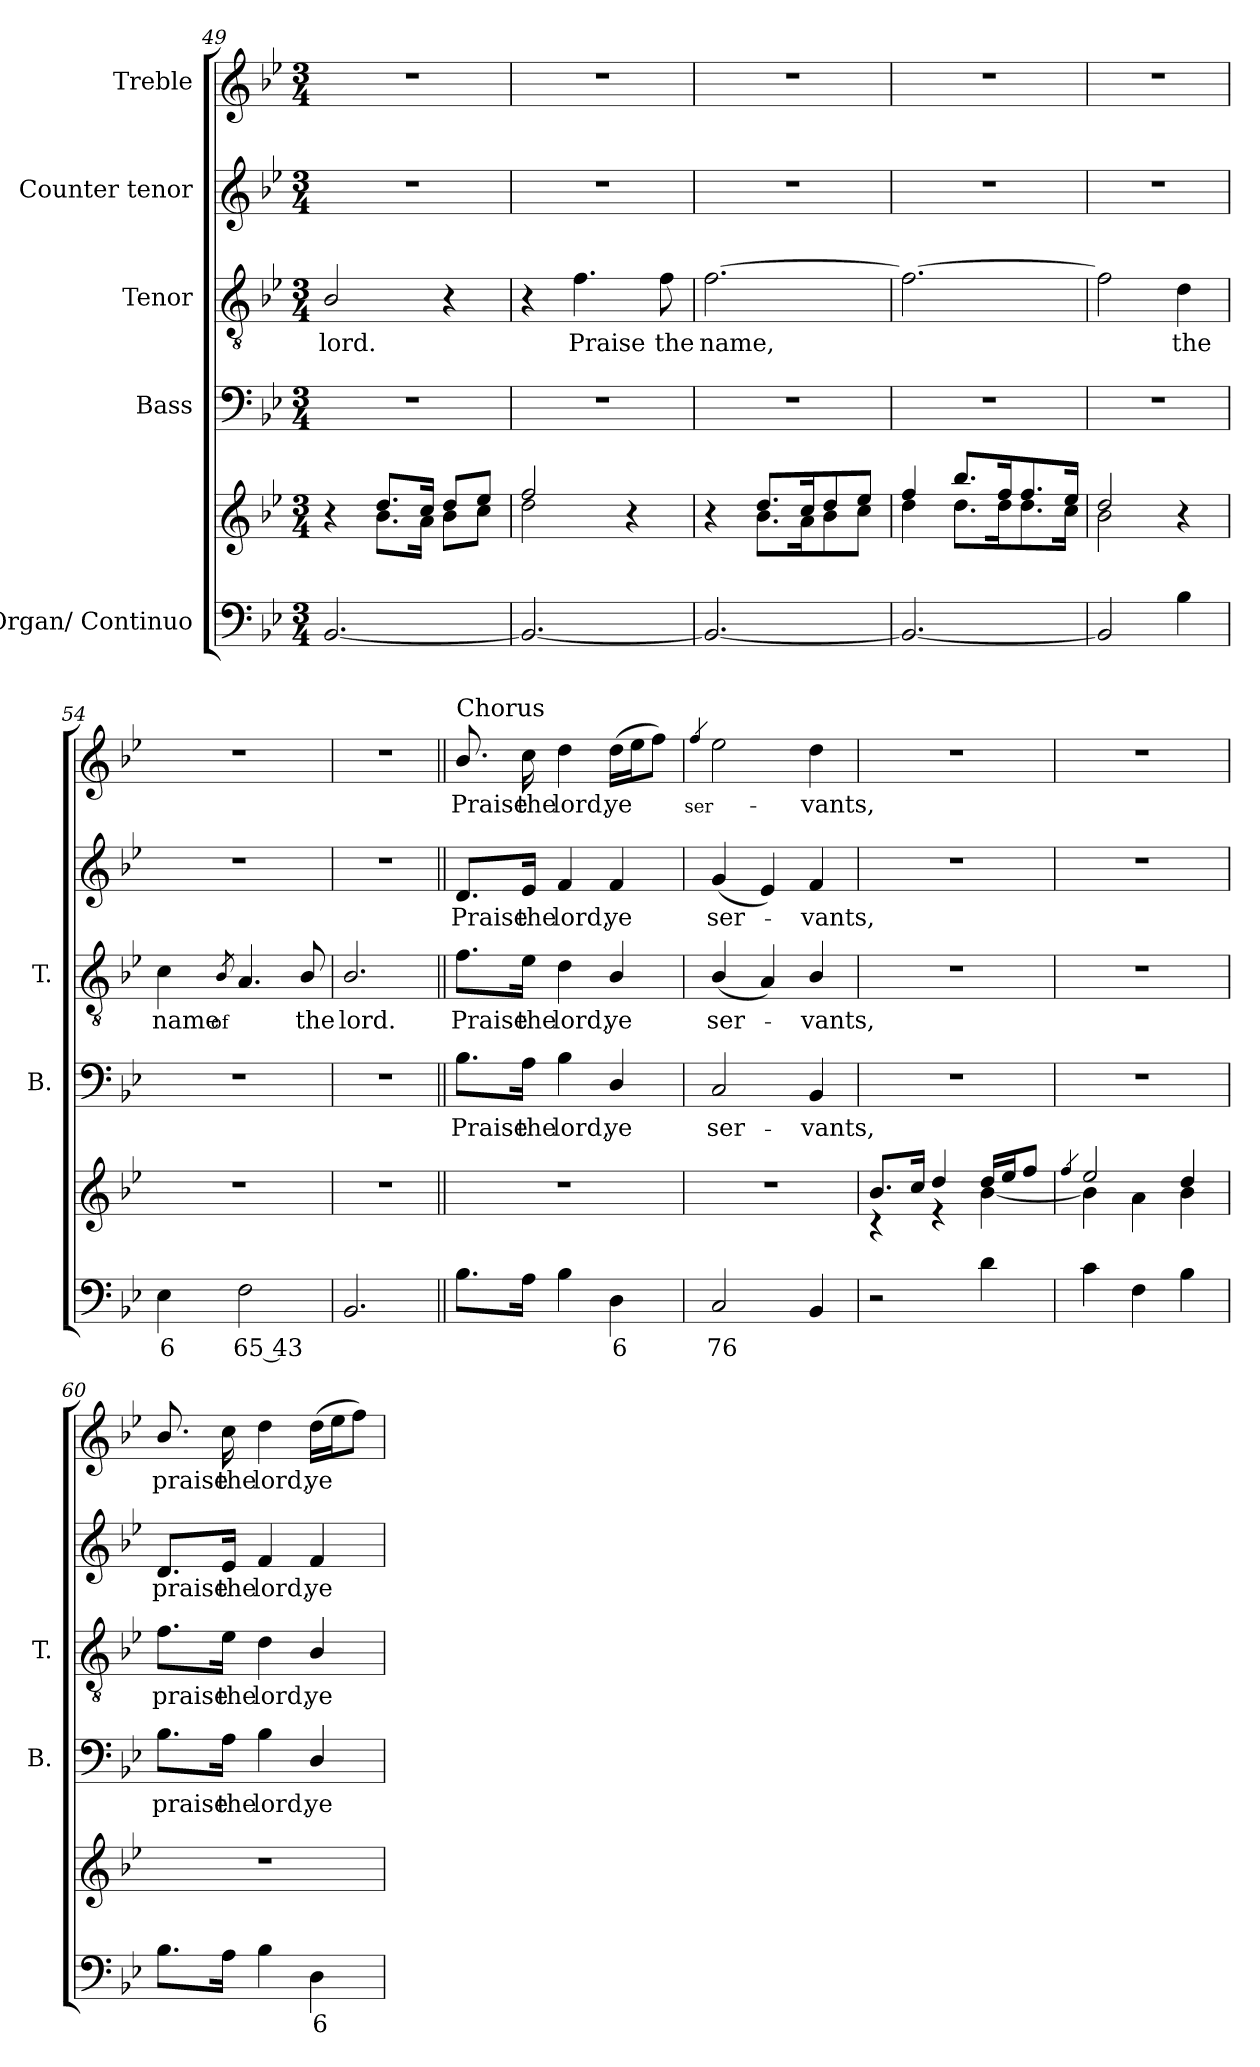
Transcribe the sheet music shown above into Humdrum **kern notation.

**kern	**text	**kern	**kern	**text	**kern	**text	**kern	**text	**kern	**text
*part5	*part5	*part5	*part4	*part4	*part3	*part3	*part2	*part2	*part1	*part1
*staff6	*staff6	*staff5	*staff4	*staff4	*staff3	*staff3	*staff2	*staff2	*staff1	*staff1
*I"Organ/ Continuo	*	*	*I"Bass	*	*I"Tenor	*	*I"Counter tenor	*	*I"Treble	*
*	*	*	*I'B.	*	*I'T.	*	*	*	*	*
*clefF4	*	*clefG2	*clefF4	*	*clefGv2	*	*clefG2	*	*clefG2	*
*	*	*	*	*	*ITrd7c12	*	*	*	*	*
*k[b-e-]	*	*k[b-e-]	*k[b-e-]	*	*k[b-e-]	*	*k[b-e-]	*	*k[b-e-]	*
*B-:	*	*B-:	*B-:	*	*B-:	*	*B-:	*	*B-:	*
*M3/4	*	*M3/4	*M3/4	*	*M3/4	*	*M3/4	*	*M3/4	*
=49	=49	=49	=49	=49	=49	=49	=49	=49	=49	=49
*	*	*^	*	*	*	*	*	*	*	*
!	!	!	!	!LO:N:vis=1	!	!	!	!	!	!	!
!	!	!	!	!	!	!	!LO:LY:b:color=#000000	!LO:N:vis=1	!	!LO:N:vis=1	!
[2.BB-i/	.	4r	4ryy	2.r	.	2BB-i/	lord.	2.r	.	2.r	.
.	.	8.ddi/L	8.b-i\L	.	.	.	.	.	.	.	.
.	.	16cci/Jk	16ai\Jk	.	.	.	.	.	.	.	.
.	.	8ddi/L	8b-i\L	.	.	4r	.	.	.	.	.
.	.	8ee-i/J	8cci\J	.	.	.	.	.	.	.	.
!!LO:LB:g=z
=50	=50	=50	=50	=50	=50	=50	=50	=50	=50	=50	=50
!	!	!	!	!LO:N:vis=1	!	!	!	!LO:N:vis=1	!	!LO:N:vis=1	!
2.BB-i/_	.	2ffi/	2ddi\	2.r	.	4r	.	2.r	.	2.r	.
!	!	!	!	!	!	!	!LO:LY:b:color=#000000	!	!	!	!
.	.	.	.	.	.	4.Fi\	Praise	.	.	.	.
.	.	4r	4ryy	.	.	.	.	.	.	.	.
!	!	!	!	!	!	!	!LO:LY:b:color=#000000	!	!	!	!
.	.	.	.	.	.	8Fi\	the	.	.	.	.
=51	=51	=51	=51	=51	=51	=51	=51	=51	=51	=51	=51
!	!	!	!	!LO:N:vis=1	!	!	!	!	!	!	!
!	!	!	!	!	!	!	!LO:LY:b:color=#000000	!LO:N:vis=1	!	!LO:N:vis=1	!
2.BB-i/_	.	4r	4ryy	2.r	.	[2.Fi\	name,	2.r	.	2.r	.
.	.	8.ddi/L	8.b-i\L	.	.	.	.	.	.	.	.
.	.	16cci/k	16ai\k	.	.	.	.	.	.	.	.
.	.	8ddi/	8b-i\	.	.	.	.	.	.	.	.
.	.	8ee-i/J	8cci\J	.	.	.	.	.	.	.	.
=52	=52	=52	=52	=52	=52	=52	=52	=52	=52	=52	=52
!	!	!	!	!LO:N:vis=1	!	!	!	!LO:N:vis=1	!	!LO:N:vis=1	!
2.BB-i/_	.	4ffi/	4ddi\	2.r	.	2.Fi\_	.	2.r	.	2.r	.
.	.	8.bb-i/L	8.ddi\L	.	.	.	.	.	.	.	.
.	.	16ffi/k	16ddi\k	.	.	.	.	.	.	.	.
.	.	8.ffi/	8.ddi\	.	.	.	.	.	.	.	.
.	.	16ee-i/Jk	16cci\Jk	.	.	.	.	.	.	.	.
=53	=53	=53	=53	=53	=53	=53	=53	=53	=53	=53	=53
!	!	!	!	!LO:N:vis=1	!	!	!	!LO:N:vis=1	!	!LO:N:vis=1	!
2BB-i/]	.	2ddi/	2b-i\	2.r	.	2Fi\]	.	2.r	.	2.r	.
!	!	!	!	!	!	!	!LO:LY:b:color=#000000	!	!	!	!
4B-i\	.	4r	4ryy	.	.	4Di\	the	.	.	.	.
*	*	*v	*v	*	*	*	*	*	*	*	*
=54	=54	=54	=54	=54	=54	=54	=54	=54	=54	=54
*	*	*^	*	*	*	*	*	*	*	*
!	!LO:LY:b:color=#000000	!LO:N:vis=1	!	!LO:N:vis=1	!	!	!	!	!	!	!
*	*	*v	*v	*	*	*	*	*	*	*	*
*	*	*^	*	*	*	*	*	*	*	*
!	!	!	!	!	!	!	!LO:LY:b:color=#000000	!LO:N:vis=1	!	!LO:N:vis=1	!
*	*	*v	*v	*	*	*	*	*	*	*	*
4E-i\	6	2.r	2.r	.	4Ci\	name	2.r	.	2.r	.
!	!	!	!	!	!	!LO:LY:b:color=#000000	!	!	!	!
.	.	.	.	.	8qBB-i/	of	.	.	.	.
!	!LO:LY:b:color=#000000	!	!	!	!	!	!	!	!	!
2Fi\	65 43	.	.	.	4.AAi/	.	.	.	.	.
!	!	!	!	!	!	!LO:LY:b:color=#000000	!	!	!	!
.	.	.	.	.	8BB-i/	the	.	.	.	.
=55	=55	=55	=55	=55	=55	=55	=55	=55	=55	=55
!	!	!LO:N:vis=1	!LO:N:vis=1	!	!	!	!	!	!	!
!	!	!	!	!	!	!LO:LY:b:color=#000000	!LO:N:vis=1	!	!LO:N:vis=1	!
2.BB-i/	.	2.r	2.r	.	2.BB-i/	lord.	2.r	.	2.r	.
!!LO:PB:g=z
=56||	=56||	=56||	=56||	=56||	=56||	=56||	=56||	=56||	=56||	=56||
!	!	!LO:N:vis=1	!	!	!	!	!	!	!	!
!	!	!	!	!LO:LY:b:color=#000000	!	!	!	!	!	!
!	!	!	!	!	!	!LO:LY:b:color=#000000	!	!	!	!
!	!	!	!	!	!	!	!	!LO:LY:b:color=#000000	!	!
!	!	!	!	!	!	!	!	!	!LO:TX:a:t=Chorus	!
!	!	!	!	!	!	!	!	!	!	!LO:LY:b:color=#000000
8.B-i\L	.	2.r	8.B-i\L	Praise	8.Fi\L	Praise	8.di/L	Praise	8.b-i/	Praise
!	!	!	!	!LO:LY:b:color=#000000	!	!	!	!	!	!
!	!	!	!	!	!	!LO:LY:b:color=#000000	!	!	!	!
!	!	!	!	!	!	!	!	!LO:LY:b:color=#000000	!	!
!	!	!	!	!	!	!	!	!	!	!LO:LY:b:color=#000000
16Ai\Jk	.	.	16Ai\Jk	the	16E-i\Jk	the	16e-i/Jk	the	16cci\	the
!	!	!	!	!LO:LY:b:color=#000000	!	!	!	!	!	!
!	!	!	!	!	!	!LO:LY:b:color=#000000	!	!	!	!
!	!	!	!	!	!	!	!	!LO:LY:b:color=#000000	!	!
!	!	!	!	!	!	!	!	!	!	!LO:LY:b:color=#000000
4B-i\	.	.	4B-i\	lord,	4Di\	lord,	4fi/	lord,	4ddi\	lord,
!	!LO:LY:b:color=#000000	!	!	!	!	!	!	!	!	!
!	!	!	!	!LO:LY:b:color=#000000	!	!	!	!	!	!
!	!	!	!	!	!	!LO:LY:b:color=#000000	!	!	!	!
!	!	!	!	!	!	!	!	!LO:LY:b:color=#000000	!	!
!	!	!	!	!	!	!	!	!	!	!LO:LY:b:color=#000000
4Di\	6	.	4Di/	ye	4BB-i/	ye	4fi/	ye	(16ddi\LL	ye
.	.	.	.	.	.	.	.	.	16ee-i\J	.
.	.	.	.	.	.	.	.	.	8ffi\J)	.
=57	=57	=57	=57	=57	=57	=57	=57	=57	=57	=57
!	!	!	!	!	!	!	!	!	!	!LO:LY:b:color=#000000
.	.	.	.	.	.	.	.	.	4qffi/	ser-
!	!LO:LY:b:color=#000000	!LO:N:vis=1	!	!	!	!	!	!	!	!
!	!	!	!	!LO:LY:b:color=#000000	!	!	!	!	!	!
!	!	!	!	!	!	!LO:LY:b:color=#000000	!	!	!	!
!	!	!	!	!	!	!	!	!LO:LY:b:color=#000000	!	!
2Ci/	76	2.r	2Ci/	ser-	(4BB-i/	ser-	(4gi/	ser-	2ee-i\	.
.	.	.	.	.	4AAi/)	.	4e-i/)	.	.	.
!	!	!	!	!LO:LY:b:color=#000000	!	!	!	!	!	!
!	!	!	!	!	!	!LO:LY:b:color=#000000	!	!	!	!
!	!	!	!	!	!	!	!	!LO:LY:b:color=#000000	!	!
!	!	!	!	!	!	!	!	!	!	!LO:LY:b:color=#000000
4BB-i/	.	.	4BB-i/	-vants,	4BB-i/	-vants,	4fi/	-vants,	4ddi\	-vants,
=58	=58	=58	=58	=58	=58	=58	=58	=58	=58	=58
*	*	*^	*	*	*	*	*	*	*	*
!	!	!	!	!LO:N:vis=1	!	!LO:N:vis=1	!	!LO:N:vis=1	!	!LO:N:vis=1	!
2r	.	8.b-i/L	4r	2.r	.	2.r	.	2.r	.	2.r	.
.	.	16cci/Jk	.	.	.	.	.	.	.	.	.
.	.	4ddi/	4r	.	.	.	.	.	.	.	.
4di\	.	16ddi/LL	[4b-i\	.	.	.	.	.	.	.	.
.	.	16ee-i/J	.	.	.	.	.	.	.	.	.
.	.	8ffi/J	.	.	.	.	.	.	.	.	.
=59	=59	=59	=59	=59	=59	=59	=59	=59	=59	=59	=59
.	.	4qffi/	.	.	.	.	.	.	.	.	.
!	!	!	!	!LO:N:vis=1	!	!LO:N:vis=1	!	!LO:N:vis=1	!	!LO:N:vis=1	!
4ci\	.	2ee-i/	4b-i\]	2.r	.	2.r	.	2.r	.	2.r	.
4Fi\	.	.	4ai\	.	.	.	.	.	.	.	.
4B-i\	.	4ddi/	4b-i\	.	.	.	.	.	.	.	.
=60	=60	=60	=60	=60	=60	=60	=60	=60	=60	=60	=60
!	!	!LO:N:vis=1	!	!	!	!	!	!	!	!	!
*	*	*v	*v	*	*	*	*	*	*	*	*
*	*	*^	*	*	*	*	*	*	*	*
!	!	!	!	!	!LO:LY:b:color=#000000	!	!	!	!	!	!
*	*	*v	*v	*	*	*	*	*	*	*	*
*	*	*^	*	*	*	*	*	*	*	*
!	!	!	!	!	!	!	!LO:LY:b:color=#000000	!	!	!	!
*	*	*v	*v	*	*	*	*	*	*	*	*
*	*	*^	*	*	*	*	*	*	*	*
!	!	!	!	!	!	!	!	!	!LO:LY:b:color=#000000	!	!
*	*	*v	*v	*	*	*	*	*	*	*	*
*	*	*^	*	*	*	*	*	*	*	*
!	!	!	!	!	!	!	!	!	!	!	!LO:LY:b:color=#000000
*	*	*v	*v	*	*	*	*	*	*	*	*
8.B-i\L	.	2.r	8.B-i\L	praise	8.Fi\L	praise	8.di/L	praise	8.b-i/	praise
!	!	!	!	!LO:LY:b:color=#000000	!	!	!	!	!	!
!	!	!	!	!	!	!LO:LY:b:color=#000000	!	!	!	!
!	!	!	!	!	!	!	!	!LO:LY:b:color=#000000	!	!
!	!	!	!	!	!	!	!	!	!	!LO:LY:b:color=#000000
16Ai\Jk	.	.	16Ai\Jk	the	16E-i\Jk	the	16e-i/Jk	the	16cci\	the
!	!	!	!	!LO:LY:b:color=#000000	!	!	!	!	!	!
!	!	!	!	!	!	!LO:LY:b:color=#000000	!	!	!	!
!	!	!	!	!	!	!	!	!LO:LY:b:color=#000000	!	!
!	!	!	!	!	!	!	!	!	!	!LO:LY:b:color=#000000
4B-i\	.	.	4B-i\	lord,	4Di\	lord,	4fi/	lord,	4ddi\	lord,
!	!LO:LY:b:color=#000000	!	!	!	!	!	!	!	!	!
!	!	!	!	!LO:LY:b:color=#000000	!	!	!	!	!	!
!	!	!	!	!	!	!LO:LY:b:color=#000000	!	!	!	!
!	!	!	!	!	!	!	!	!LO:LY:b:color=#000000	!	!
!	!	!	!	!	!	!	!	!	!	!LO:LY:b:color=#000000
4Di\	6	.	4Di/	ye	4BB-i/	ye	4fi/	ye	(16ddi\LL	ye
.	.	.	.	.	.	.	.	.	16ee-i\J	.
.	.	.	.	.	.	.	.	.	8ffi\J)	.
=	=	=	=	=	=	=	=	=	=	=
*-	*-	*-	*-	*-	*-	*-	*-	*-	*-	*-
